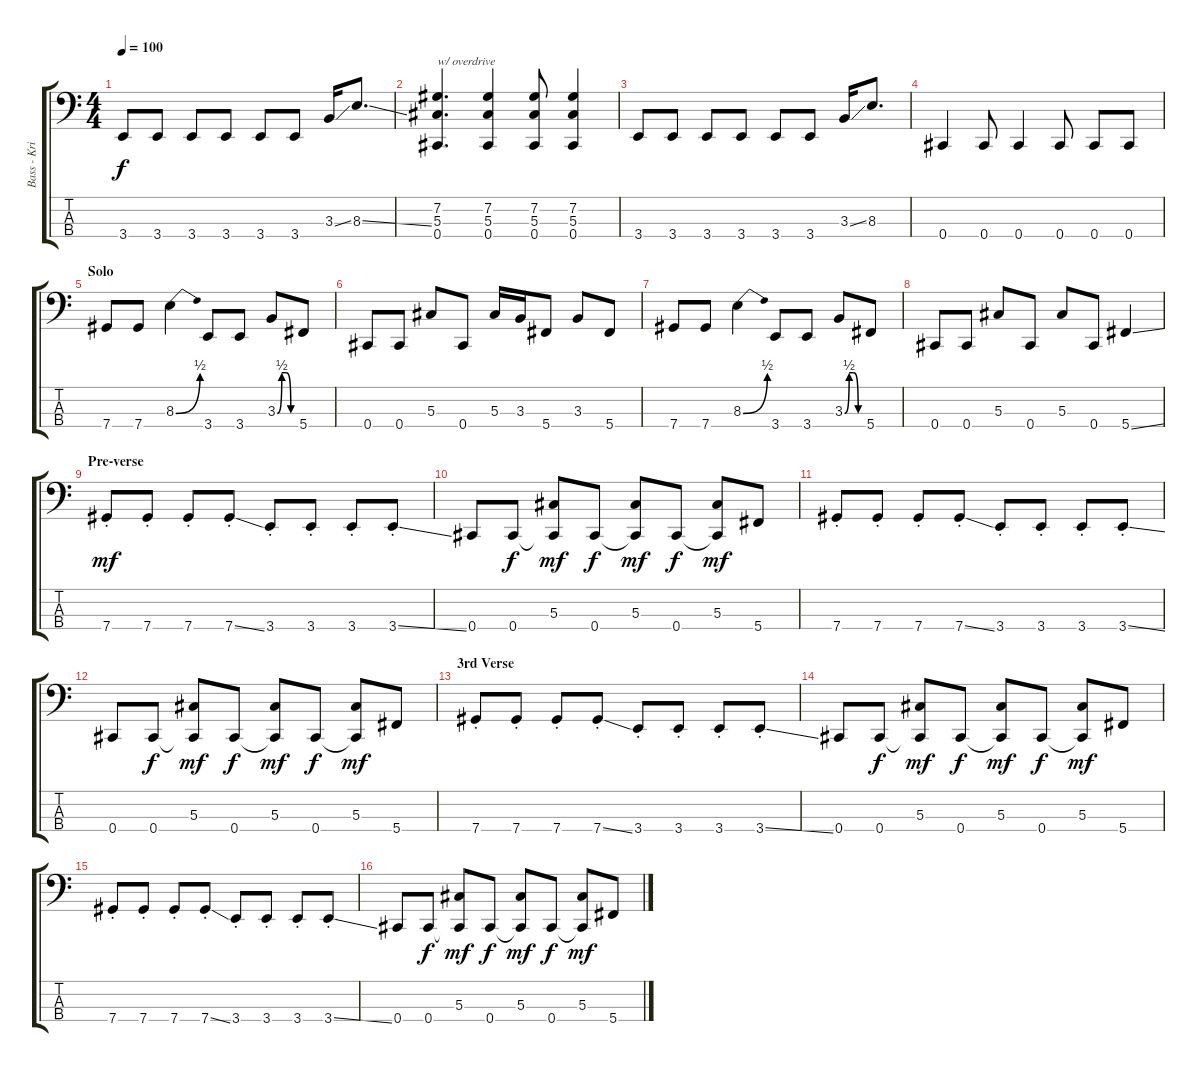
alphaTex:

\track ("Bass - Krist Novoselic" "Bass - Kri") {instrument electricbasspick}
\staff {score tabs}
\tuning (Gb2 Db2 Ab1 Db1) {hide}
\ts (4 4)
\tempo 100
\clef f4
\ks c
3.4.8{dy f} 3.4.8 3.4.8 3.4.8 3.4.8 3.4.8 3.3{ss}.16 8.3{ss}.8{d} |
(7.2 5.3 0.4).4{d txt "w/ overdrive"} (7.2 5.3 0.4).4 (7.2 5.3 0.4).8 (7.2 5.3 0.4).4 |
3.4.8 3.4.8 3.4.8 3.4.8 3.4.8 3.4.8 3.3{ss}.16 8.3.8{d} |
0.4.4 0.4.8 0.4.4 0.4.8 0.4.8 0.4.8 |
\section ("" "Solo")
7.4.8 7.4.8 8.3{be (bend 0 0 60 2)}.4 3.4.8 3.4.8 3.3{be (custom 0 0 15 2 30 2 45 0 60 0)}.8 5.4.8 |
0.4.8 0.4.8 5.3.8 0.4.8 5.3.16 3.3.16 5.4.8 3.3.8 5.4.8 |
7.4.8 7.4.8 8.3{be (bend 0 0 60 2)}.4 3.4.8 3.4.8 3.3{be (custom 0 0 15 2 30 2 45 0 60 0)}.8 5.4.8 |
0.4.8 0.4.8 5.3.8 0.4.8 5.3.8 0.4.8 5.4{ss}.4 |
\section ("" "Pre-verse")
7.4{st}.8{dy mf} 7.4{st}.8 7.4{st}.8 7.4{ss st}.8 3.4{st}.8 3.4{st}.8 3.4{st}.8 3.4{ss st}.8 |
0.4.8 0.4.8{dy f} (5.3 0.4{t}).8{dy mf} 0.4.8{dy f} (5.3 0.4{t}).8{dy mf} 0.4.8{dy f} (5.3 0.4{t}).8{dy mf} 5.4.8 |
7.4{st}.8 7.4{st}.8 7.4{st}.8 7.4{ss st}.8 3.4{st}.8 3.4{st}.8 3.4{st}.8 3.4{ss st}.8 |
0.4.8 0.4.8{dy f} (5.3 0.4{t}).8{dy mf} 0.4.8{dy f} (5.3 0.4{t}).8{dy mf} 0.4.8{dy f} (5.3 0.4{t}).8{dy mf} 5.4.8 |
\section ("" "3rd Verse")
7.4{st}.8 7.4{st}.8 7.4{st}.8 7.4{ss st}.8 3.4{st}.8 3.4{st}.8 3.4{st}.8 3.4{ss st}.8 |
0.4.8 0.4.8{dy f} (5.3 0.4{t}).8{dy mf} 0.4.8{dy f} (5.3 0.4{t}).8{dy mf} 0.4.8{dy f} (5.3 0.4{t}).8{dy mf} 5.4.8 |
7.4{st}.8 7.4{st}.8 7.4{st}.8 7.4{ss st}.8 3.4{st}.8 3.4{st}.8 3.4{st}.8 3.4{ss st}.8 |
0.4.8 0.4.8{dy f} (5.3 0.4{t}).8{dy mf} 0.4.8{dy f} (5.3 0.4{t}).8{dy mf} 0.4.8{dy f} (5.3 0.4{t}).8{dy mf} 5.4.8
